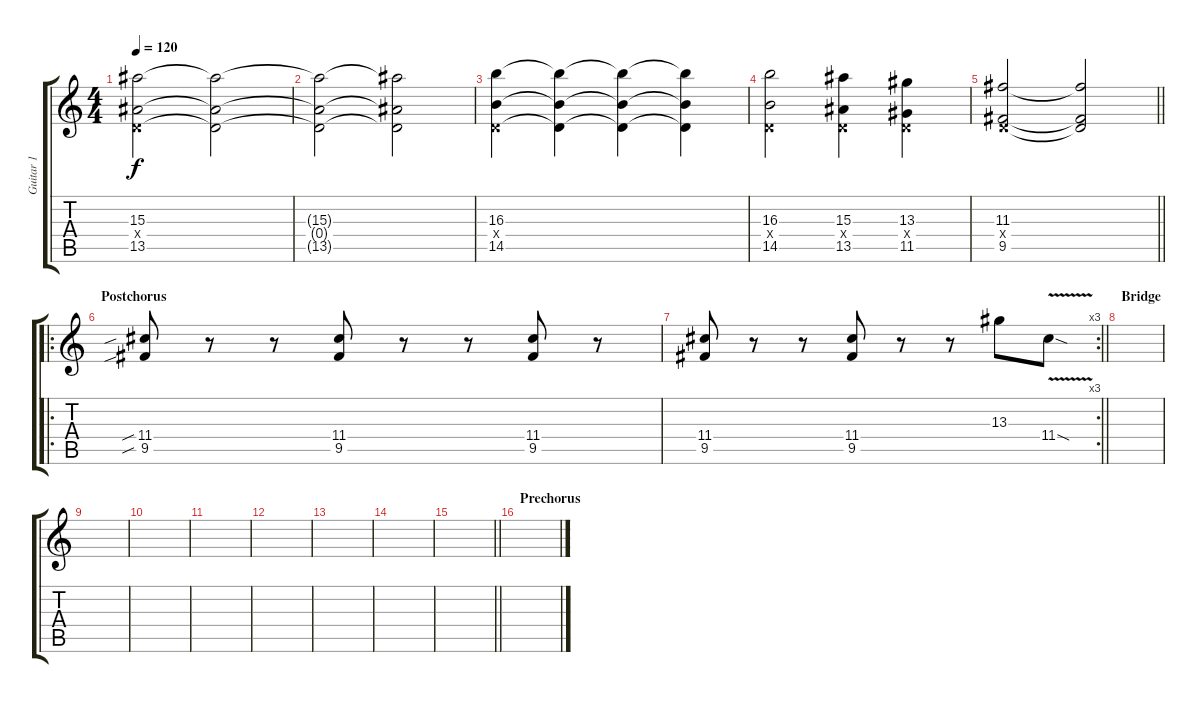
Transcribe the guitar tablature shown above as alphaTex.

\track ("Guitar 1" "Guitar 1") {instrument distortionguitar}
\staff {score tabs}
\tuning (E4 B3 G3 D3 A2 E2) {hide}
\ts (4 4)
\tempo 120
\clef g2
\ks c
(15.3 0.4{x} 13.5).2{dy f} (15.3{t} 0.4{t} 13.5{t}).2 |
(15.3{t} 0.4{t} 13.5{t}).2 (15.3{t} 0.4{t} 13.5{t}).2 |
(16.3 0.4{x} 14.5).4 (16.3{t} 0.4{t} 14.5{t}).4 (16.3{t} 0.4{t} 14.5{t}).4 (16.3{t} 0.4{t} 14.5{t}).4 |
(16.3 0.4{x} 14.5).2 (15.3 0.4{x} 13.5).4 (13.3 0.4{x} 11.5).4 |
\barLineRight lightlight
(11.3 0.4{x} 9.5).2 (11.3{t} 0.4{t} 9.5{t}).2 |
\ro
\section ("" "Postchorus")
(11.4{sib} 9.5{sib}).8 r.8 r.8 (11.4 9.5).8 r.8 r.8 (11.4 9.5).8 r.8 |
\rc 3
\barLineRight lightlight
(11.4 9.5).8 r.8 r.8 (11.4 9.5).8 r.8 r.8 13.3.8 11.4{v sod}.8 |
\section ("" "Bridge")
|
|
|
|
|
|
|
\barLineRight lightlight
|
\section ("" "Prechorus")
